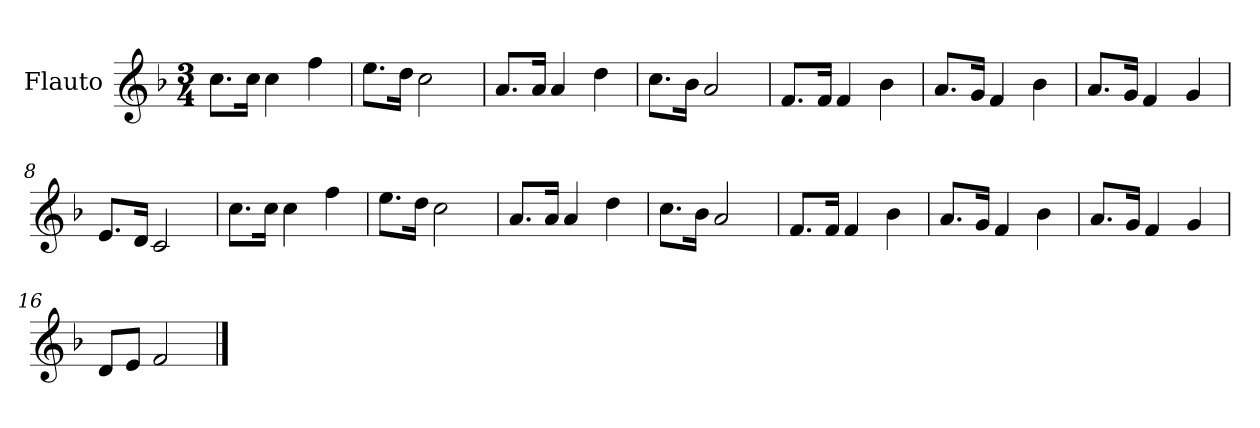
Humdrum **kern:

**kern
*part1
*staff1
*I"Flauto
*I'Fl.
*clefG2
*k[b-]
*M3/4
=1
8.cc\L
16cc\Jk
4cc\
4ff\
=2
8.ee\L
16dd\Jk
2cc\
=3
8.a/L
16a/Jk
4a/
4dd\
=4
8.cc\L
16b-\Jk
2a/
=5
8.f/L
16f/Jk
4f/
4b-\
=6
8.a/L
16g/Jk
4f/
4b-\
=7
8.a/L
16g/Jk
4f/
4g/
=8
8.e/L
16d/Jk
2c/
!!LO:LB:g=z
=9
8.cc\L
16cc\Jk
4cc\
4ff\
=10
8.ee\L
16dd\Jk
2cc\
=11
8.a/L
16a/Jk
4a/
4dd\
=12
8.cc\L
16b-\Jk
2a/
=13
8.f/L
16f/Jk
4f/
4b-\
=14
8.a/L
16g/Jk
4f/
4b-\
=15
8.a/L
16g/Jk
4f/
4g/
=16
8d/L
8e/J
2f/
==
*-
